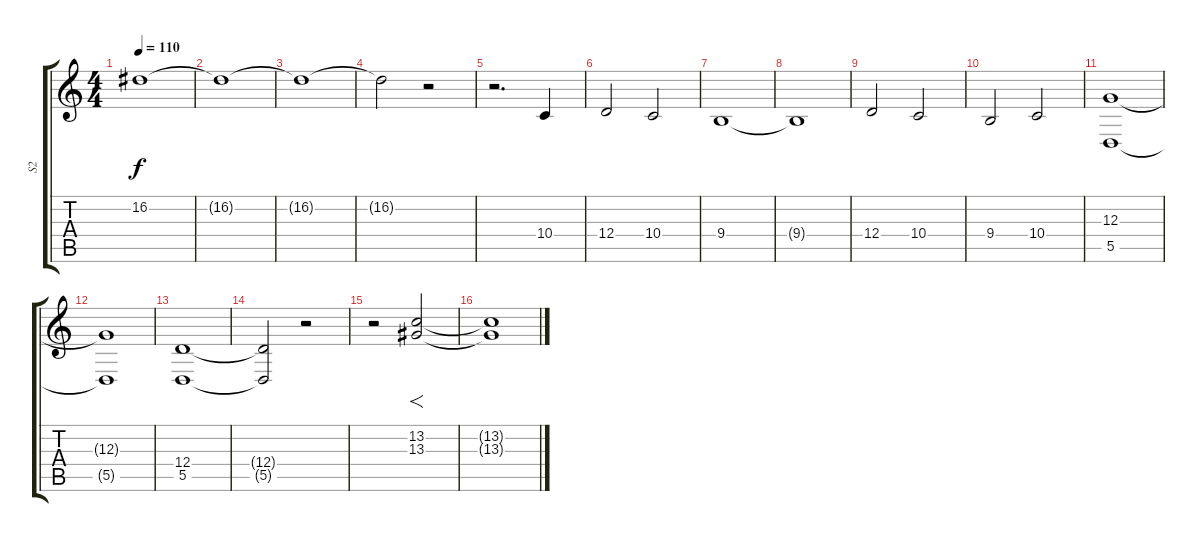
\track ("S2" "S2") {instrument stringensemble2}
\staff {score tabs}
\tuning (E4 B3 G3 D3 A2 E2) {hide}
\ts (4 4)
\tempo 110
\clef g2
\ks c
16.2.1{dy f} |
16.2{t}.1 |
16.2{t}.1 |
16.2{t}.2 r.2 |
r.2{d} 10.4.4 |
12.4.2 10.4.2 |
9.4.1 |
9.4{t}.1 |
12.4.2 10.4.2 |
9.4.2 10.4.2 |
(12.3 5.5).1 |
(12.3{t} 5.5{t}).1 |
(12.4 5.5).1 |
(12.4{t} 5.5{t}).2 r.2 |
r.2 (13.2 13.3).2{f} |
(13.2{t} 13.3{t}).1
